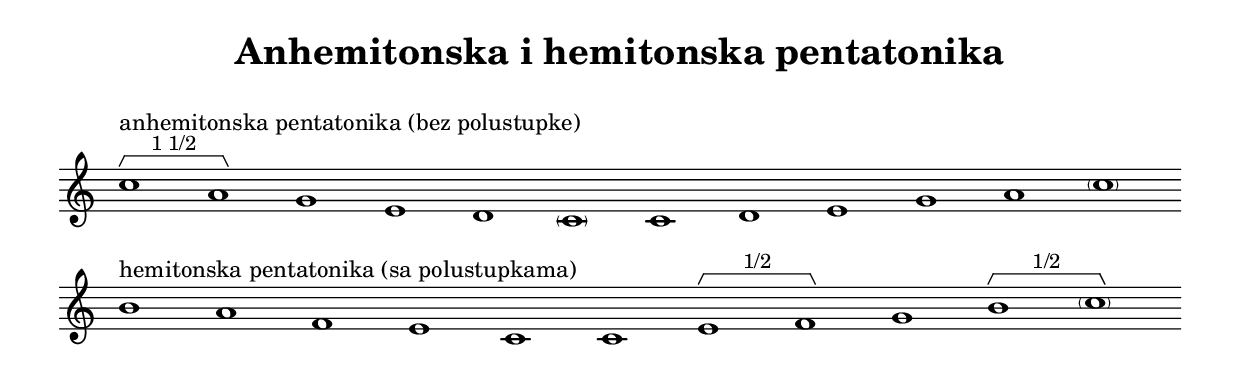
\version "2.24.1"
\include "deutsch.ly"

\header {
  title = "Anhemitonska i hemitonska pentatonika"
}

\paper {
  #(set-paper-size "a4")
  indent = 0
  top-margin = 10
  markup-system-spacing = #'((basic-distance . 0.1) (padding . 4))
  system-system-spacing = #'((basic-distance . 0.1) (padding . 3))
  %annotate-spacing = ##t
  ragged-last = ##f
}

\layout {
  \context {
    \Voice
    \consists "Horizontal_bracket_engraver"
    \override HorizontalBracket.direction = #UP
  }
}

global = {
  \key c \major
  %\set Score.timing = ##f
  \override Score.BarLine.stencil = ##f
  \override Staff.TimeSignature.stencil = ##f
  \set Score.barNumberVisibility = ##f
 
  %\numericTimeSignature
  %\time 64/1
}

melody = \relative c'' {
  \global
  ^"anhemitonska pentatonika (bez polustupke)"
  \once \override HorizontalBracketText.text = "1 1/2"
  c1\startGroup a\stopGroup g e d \parenthesize c 
  c d e g a \parenthesize c
  \break
  
  ^"hemitonska pentatonika (sa polustupkama)"
  h1 a f e c
  c
  \once \override HorizontalBracketText.text = "1/2"
  e\startGroup f\stopGroup
  g
  \once \override HorizontalBracketText.text = "1/2"
  h\startGroup \parenthesize c\stopGroup
}

\score {
  <<
    \new Staff { \melody }
  >>
  \layout { }
}